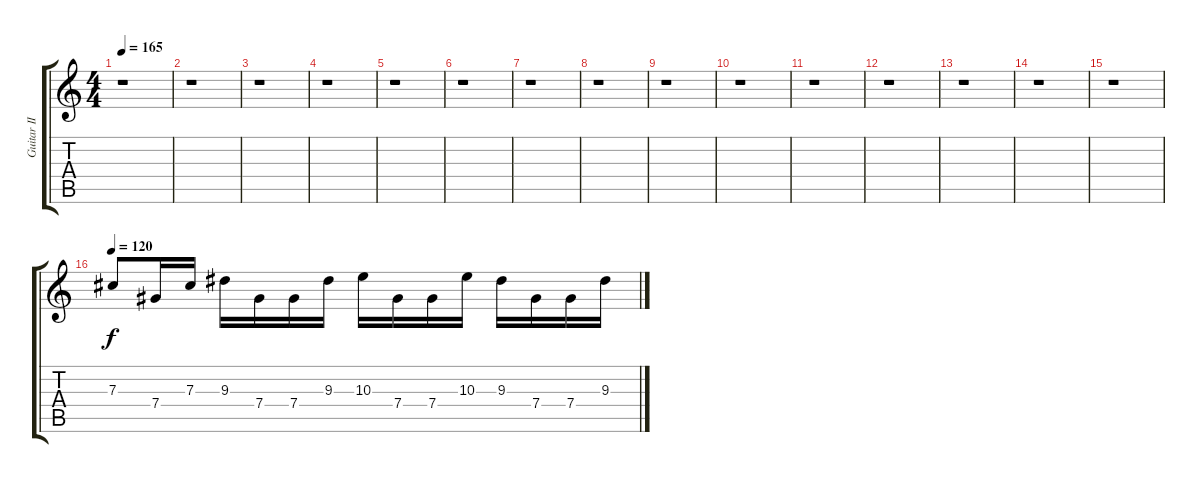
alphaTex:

\track ("Guitar II" "Guitar II") {instrument overdrivenguitar}
\staff {score tabs}
\tuning (Eb4 Bb3 Gb3 Db3 Ab2 Eb2) {hide}
\ts (4 4)
\tempo 165
\tempo 120
\tempo 165
\clef g2
\ks c
r.1{dy f instrument overdrivenguitar} |
r.1 |
r.1 |
r.1 |
r.1 |
r.1 |
r.1 |
r.1 |
r.1 |
r.1 |
r.1 |
r.1 |
r.1 |
r.1 |
r.1 |
\tempo 120
7.3.8{volume 8 balance 16 instrument electricguitarmuted} 7.4.16 7.3.16 9.3.16 7.4.16 7.4.16 9.3.16 10.3.16 7.4.16 7.4.16 10.3.16 9.3.16 7.4.16 7.4.16 9.3.16
